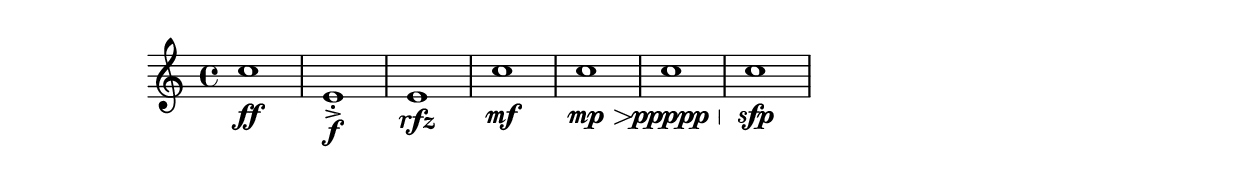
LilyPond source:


\version "1.9.8"

\header {texidoc = "Dynamic letters are kerned, and their weight
matches that of the hairpin signs.  The dynamic scripts should be
horizontally centered on the note head.  Scripts that should appear
closer to the note head (staccato, accent) are reckoned with.
"  }

\score {
    
\notes\relative c'' { c1\ff
		      e,-.-> \f
		      e \rfz		      
		      c' \mf
		      c \mp \> 
		      c\!\ppppp \< 
		      c\sfp\!
		      
}
}

